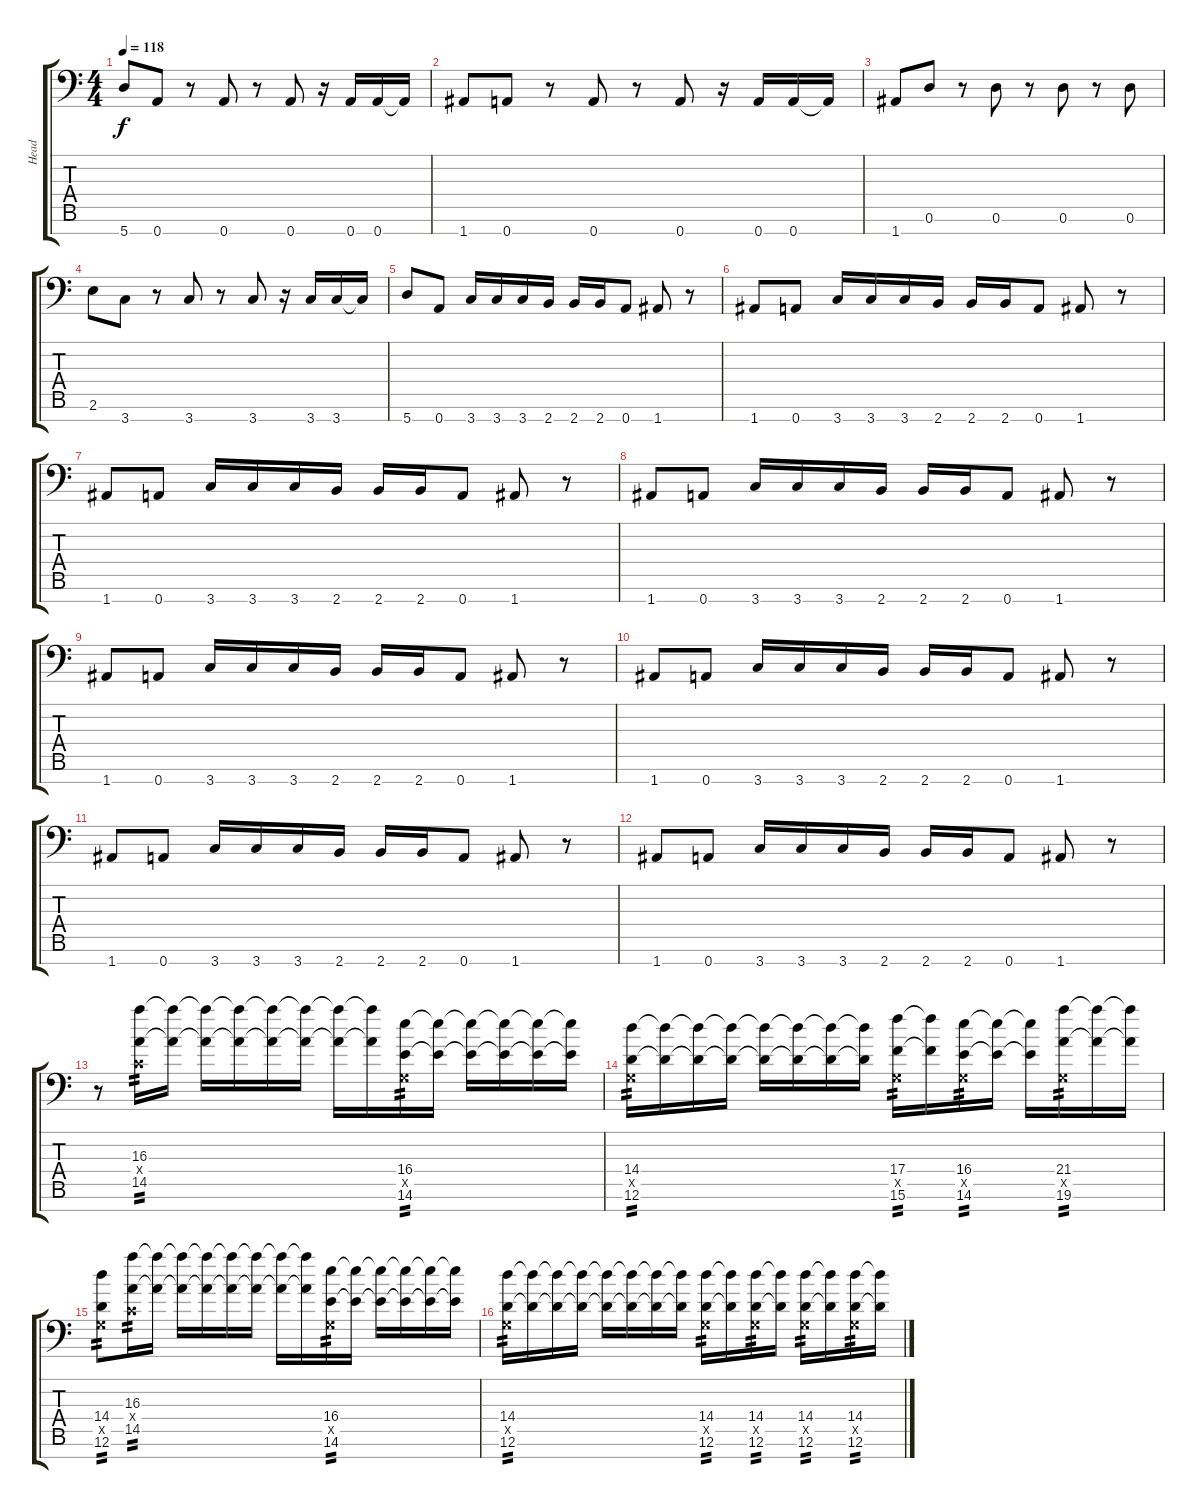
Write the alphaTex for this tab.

\track ("Head" "Head") {instrument distortionguitar}
\staff {score tabs}
\tuning (D4 A3 F3 C3 G2 D2 A1) {hide}
\ts (4 4)
\tempo 118
\clef f4
\ks c
5.7.8{dy f} 0.7.8 r.8 0.7.8 r.8 0.7.8 r.16 0.7.16 0.7.16 0.7{t}.16 |
1.7.8 0.7.8 r.8 0.7.8 r.8 0.7.8 r.16 0.7.16 0.7.16 0.7{t}.16 |
1.7.8 0.6.8 r.8 0.6.8 r.8 0.6.8 r.8 0.6.8 |
2.6.8 3.7.8 r.8 3.7.8 r.8 3.7.8 r.16 3.7.16 3.7.16 3.7{t}.16 |
5.7.8 0.7.8 3.7.16 3.7.16 3.7.16 2.7.16 2.7.16 2.7.16 0.7.8 1.7.8 r.8 |
1.7.8 0.7.8 3.7.16 3.7.16 3.7.16 2.7.16 2.7.16 2.7.16 0.7.8 1.7.8 r.8 |
1.7.8 0.7.8 3.7.16 3.7.16 3.7.16 2.7.16 2.7.16 2.7.16 0.7.8 1.7.8 r.8 |
1.7.8 0.7.8 3.7.16 3.7.16 3.7.16 2.7.16 2.7.16 2.7.16 0.7.8 1.7.8 r.8 |
1.7.8 0.7.8 3.7.16 3.7.16 3.7.16 2.7.16 2.7.16 2.7.16 0.7.8 1.7.8 r.8 |
1.7.8 0.7.8 3.7.16 3.7.16 3.7.16 2.7.16 2.7.16 2.7.16 0.7.8 1.7.8 r.8 |
1.7.8 0.7.8 3.7.16 3.7.16 3.7.16 2.7.16 2.7.16 2.7.16 0.7.8 1.7.8 r.8 |
1.7.8 0.7.8 3.7.16 3.7.16 3.7.16 2.7.16 2.7.16 2.7.16 0.7.8 1.7.8 r.8 |
r.8 (16.3 0.4{x} 14.5).16{tp 2} (16.3{t} 14.5{t}).16 (16.3{t} 14.5{t}).16 (16.3{t} 14.5{t}).16 (16.3{t} 14.5{t}).16 (16.3{t} 14.5{t}).16 (16.3{t} 14.5{t}).16 (16.3{t} 14.5{t}).16 (16.4 0.5{x} 14.6).16{tp 2} (16.4{t} 14.6{t}).16 (16.4{t} 14.6{t}).16 (16.4{t} 14.6{t}).16 (16.4{t} 14.6{t}).16 (16.4{t} 14.6{t}).16 |
(14.4 0.5{x} 12.6).16{tp 2} (14.4{t} 12.6{t}).16 (14.4{t} 12.6{t}).16 (14.4{t} 12.6{t}).16 (14.4{t} 12.6{t}).16 (14.4{t} 12.6{t}).16 (14.4{t} 12.6{t}).16 (14.4{t} 12.6{t}).16 (17.4 0.5{x} 15.6).16{tp 2} (17.4{t} 15.6{t}).16 (16.4 0.5{x} 14.6).16{tp 2} (16.4{t} 14.6{t}).16 (16.4{t} 14.6{t}).16 (21.4 0.5{x} 19.6).16{tp 2} (21.4{t} 19.6{t}).16 (21.4{t} 19.6{t}).16 |
(14.4 0.5{x} 12.6).8{tp 2} (16.3 0.4{x} 14.5).16{tp 2} (16.3{t} 14.5{t}).16 (16.3{t} 14.5{t}).16 (16.3{t} 14.5{t}).16 (16.3{t} 14.5{t}).16 (16.3{t} 14.5{t}).16 (16.3{t} 14.5{t}).16 (16.3{t} 14.5{t}).16 (16.4 0.5{x} 14.6).16{tp 2} (16.4{t} 14.6{t}).16 (16.4{t} 14.6{t}).16 (16.4{t} 14.6{t}).16 (16.4{t} 14.6{t}).16 (16.4{t} 14.6{t}).16 |
(14.4 0.5{x} 12.6).16{tp 2} (14.4{t} 12.6{t}).16 (14.4{t} 12.6{t}).16 (14.4{t} 12.6{t}).16 (14.4{t} 12.6{t}).16 (14.4{t} 12.6{t}).16 (14.4{t} 12.6{t}).16 (14.4{t} 12.6{t}).16 (14.4 0.5{x} 12.6).16{tp 2} (14.4{t} 12.6{t}).16 (14.4 0.5{x} 12.6).16{tp 2} (14.4{t} 12.6{t}).16 (14.4 0.5{x} 12.6).16{tp 2} (14.4{t} 12.6{t}).16 (14.4 0.5{x} 12.6).16{tp 2} (14.4{t} 12.6{t}).16
